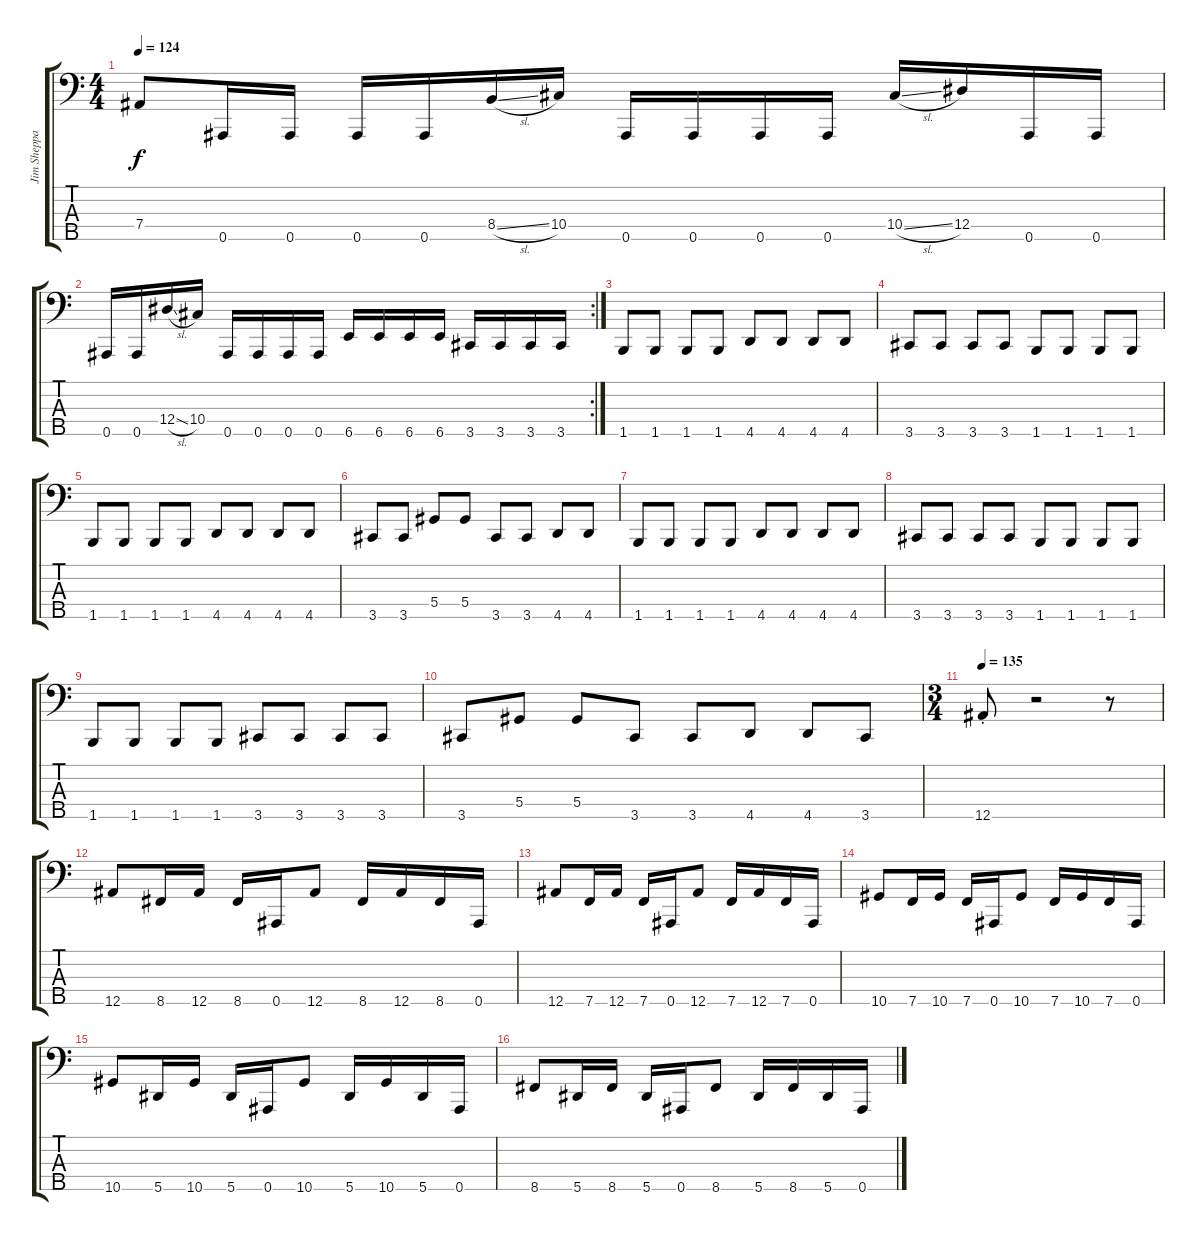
\track ("Jim Sheppard" "Jim Sheppa") {instrument electricbasspick}
\staff {score tabs}
\tuning (Gb2 Db2 Ab1 Eb1 Bb0) {hide}
\ts (4 4)
\tempo 124
\clef f4
\ks c
7.4.8{dy f} 0.5.16 0.5.16 0.5.16 0.5.16 8.4{sl}.16 10.4.16 0.5.16 0.5.16 0.5.16 0.5.16 10.4{sl}.16 12.4.16 0.5.16 0.5.16 |
\rc 2
0.5.16 0.5.16 12.4{sl}.16 10.4.16 0.5.16 0.5.16 0.5.16 0.5.16 6.5.16 6.5.16 6.5.16 6.5.16 3.5.16 3.5.16 3.5.16 3.5.16 |
1.5.8 1.5.8 1.5.8 1.5.8 4.5.8 4.5.8 4.5.8 4.5.8 |
3.5.8 3.5.8 3.5.8 3.5.8 1.5.8 1.5.8 1.5.8 1.5.8 |
1.5.8 1.5.8 1.5.8 1.5.8 4.5.8 4.5.8 4.5.8 4.5.8 |
3.5.8 3.5.8 5.4.8 5.4.8 3.5.8 3.5.8 4.5.8 4.5.8 |
1.5.8 1.5.8 1.5.8 1.5.8 4.5.8 4.5.8 4.5.8 4.5.8 |
3.5.8 3.5.8 3.5.8 3.5.8 1.5.8 1.5.8 1.5.8 1.5.8 |
1.5.8 1.5.8 1.5.8 1.5.8 3.5.8 3.5.8 3.5.8 3.5.8 |
3.5.8 5.4.8 5.4.8 3.5.8 3.5.8 4.5.8 4.5.8 3.5.8 |
\ts (3 4)
\tempo 135
12.5{st}.8 r.2 r.8 |
12.5.8 8.5.16 12.5.16 8.5.16 0.5.16 12.5.8 8.5.16 12.5.16 8.5.16 0.5.16 |
12.5.8 7.5.16 12.5.16 7.5.16 0.5.16 12.5.8 7.5.16 12.5.16 7.5.16 0.5.16 |
10.5.8 7.5.16 10.5.16 7.5.16 0.5.16 10.5.8 7.5.16 10.5.16 7.5.16 0.5.16 |
10.5.8 5.5.16 10.5.16 5.5.16 0.5.16 10.5.8 5.5.16 10.5.16 5.5.16 0.5.16 |
8.5.8 5.5.16 8.5.16 5.5.16 0.5.16 8.5.8 5.5.16 8.5.16 5.5.16 0.5.16
